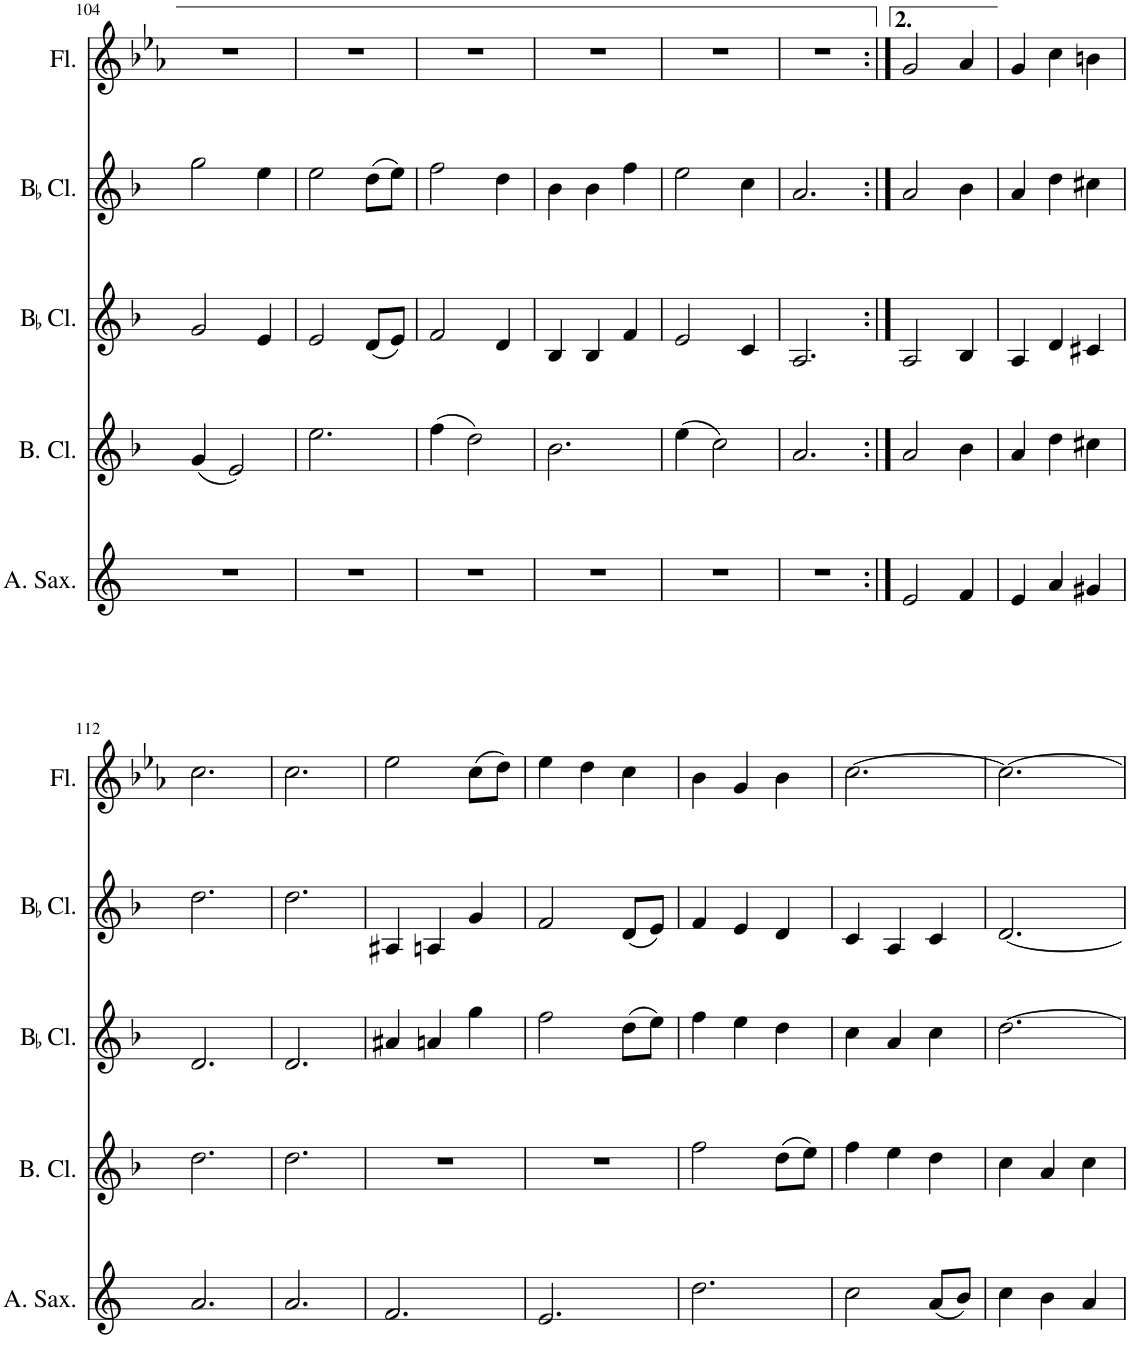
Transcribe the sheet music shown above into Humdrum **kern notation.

**kern	**kern	**kern	**kern	**kern
*part5	*part4	*part3	*part2	*part1
*staff5	*staff4	*staff3	*staff2	*staff1
*I"Alto Saxophone	*I"Bass Clarinet	*I"BaccidentalFlat Clarinet	*I"BaccidentalFlat Clarinet	*I"Flute
*I'A. Sax.	*I'B. Cl.	*I'BaccidentalFlat Cl.	*I'BaccidentalFlat Cl.	*I'Fl.
!!LO:PB:g=z
*clefG2	*clefG2	*clefG2	*clefG2	*clefG2
*Trd5c9	*Trd8c14	*Trd1c2	*Trd1c2	*
*k[]	*k[b-]	*k[b-]	*k[b-]	*k[b-e-a-]
*M6/8	*M6/8	*M6/8	*M6/8	*M6/8
=104	=104	=104	=104	=104
2.r	(4g/	2g/	2gg\	2.r
.	2e/)	.	.	.
.	.	4e/	4ee\	.
=105	=105	=105	=105	=105
2.r	2.ee\	2e/	2ee\	2.r
.	.	(8d/L	(8dd\L	.
.	.	8e/J)	8ee\J)	.
=106	=106	=106	=106	=106
2.r	(4ff\	2f/	2ff\	2.r
.	2dd\)	.	.	.
.	.	4d/	4dd\	.
=107	=107	=107	=107	=107
2.r	2.b-\	4B-/	4b-\	2.r
.	.	4B-/	4b-\	.
.	.	4f/	4ff\	.
=108	=108	=108	=108	=108
2.r	(4ee\	2e/	2ee\	2.r
.	2cc\)	.	.	.
.	.	4c/	4cc\	.
=109	=109	=109	=109	=109
2.r	2.a/	2.A/	2.a/	2.r
=110:|!	=110:|!	=110:|!	=110:|!	=110:|!
2e/	2a/	2A/	2a/	2g/
4f/	4b-\	4B-/	4b-\	4a-/
=111	=111	=111	=111	=111
4e/	4a/	4A/	4a/	4g/
4a/	4dd\	4d/	4dd\	4cc\
4g#X/	4cc#X\	4c#X/	4cc#X\	4bn\
!!LO:LB:g=z
=112	=112	=112	=112	=112
2.a/	2.dd\	2.d/	2.dd\	2.cc\
=113	=113	=113	=113	=113
2.a/	2.dd\	2.d/	2.dd\	2.cc\
=114	=114	=114	=114	=114
2.f/	2.r	4a#X/	4A#X/	2ee-\
.	.	4an/	4An/	.
.	.	4gg\	4g/	(8cc\L
.	.	.	.	8dd\J)
=115	=115	=115	=115	=115
2.e/	2.r	2ff\	2f/	4ee-\
.	.	.	.	4dd\
.	.	(8dd\L	(8d/L	4cc\
.	.	8ee\J)	8e/J)	.
=116	=116	=116	=116	=116
2.dd\	2ff\	4ff\	4f/	4b-\
.	.	4ee\	4e/	4g/
.	(8dd\L	4dd\	4d/	4b-\
.	8ee\J)	.	.	.
=117	=117	=117	=117	=117
2cc\	4ff\	4cc\	4c/	[2.cc\
.	4ee\	4a/	4A/	.
(8a/L	4dd\	4cc\	4c/	.
8b/J)	.	.	.	.
=118	=118	=118	=118	=118
4cc\	4cc\	[2.dd\	[2.d/	2.cc\_
4b\	4a/	.	.	.
4a/	4cc\	.	.	.
=	=	=	=	=
*-	*-	*-	*-	*-
